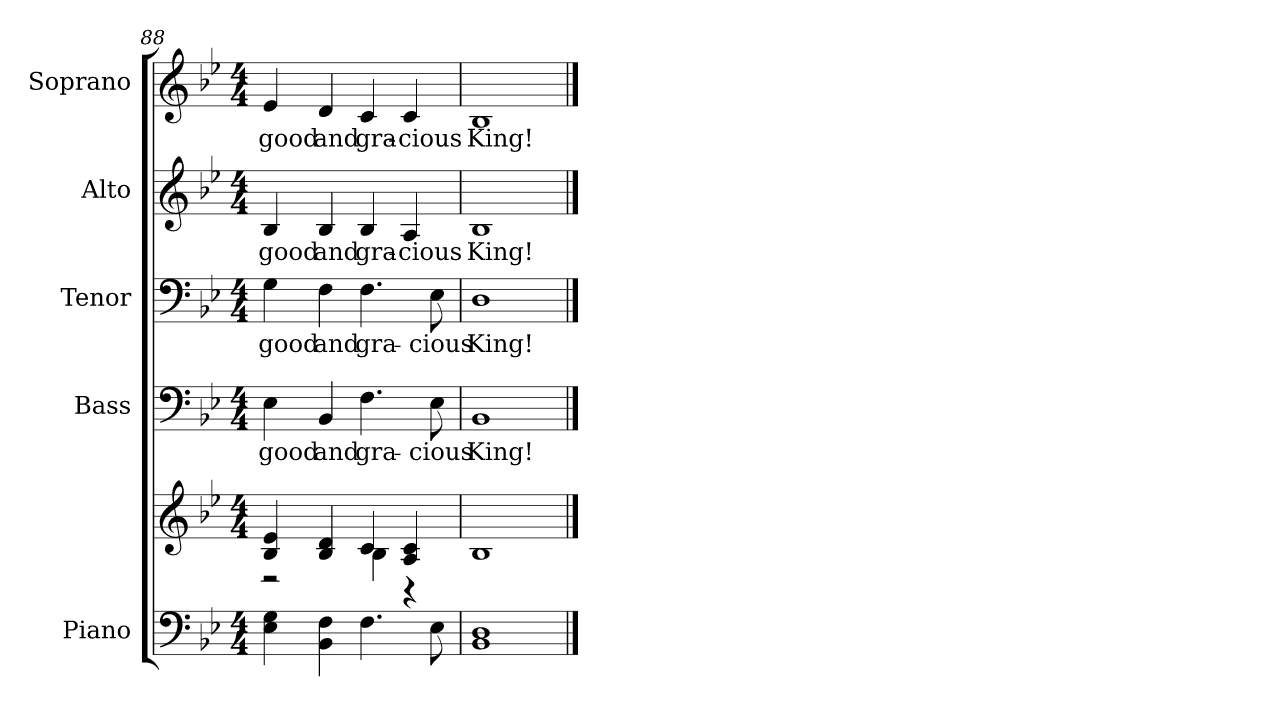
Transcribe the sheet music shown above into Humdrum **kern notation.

**kern	**kern	**kern	**text	**kern	**text	**kern	**text	**kern	**text
*part5	*part5	*part4	*part4	*part3	*part3	*part2	*part2	*part1	*part1
*staff6	*staff5	*staff4	*staff4	*staff3	*staff3	*staff2	*staff2	*staff1	*staff1
*I"Piano	*	*I"Bass	*	*I"Tenor	*	*I"Alto	*	*I"Soprano	*
*I'Pno.	*	*I'B.	*	*	*	*I'A.	*	*I'S.	*
!!LO:PB:g=z
*clefF4	*clefG2	*clefF4	*	*clefF4	*	*clefG2	*	*clefG2	*
*k[b-e-]	*k[b-e-]	*k[b-e-]	*	*k[b-e-]	*	*k[b-e-]	*	*k[b-e-]	*
*B-:	*B-:	*B-:	*	*B-:	*	*B-:	*	*B-:	*
*M4/4	*M4/4	*M4/4	*	*M4/4	*	*M4/4	*	*M4/4	*
=88	=88	=88	=88	=88	=88	=88	=88	=88	=88
*	*^	*	*	*	*	*	*	*	*
!	!	!	!	!LO:LY:b:color=#000000	!	!	!	!	!	!
!	!	!	!	!	!	!LO:LY:b:color=#000000	!	!	!	!
!	!	!	!	!	!	!	!	!LO:LY:b:color=#000000	!	!
!	!	!	!	!	!	!	!	!	!	!LO:LY:b:color=#000000
4E-i\ 4Gi	4B-i/ 4e-i	2r	4E-i\	good	4Gi\	good	4B-i/	good	4e-i/	good
!	!	!	!	!LO:LY:b:color=#000000	!	!	!	!	!	!
!	!	!	!	!	!	!LO:LY:b:color=#000000	!	!	!	!
!	!	!	!	!	!	!	!	!LO:LY:b:color=#000000	!	!
!	!	!	!	!	!	!	!	!	!	!LO:LY:b:color=#000000
4BB-i\ 4Fi	4B-i/ 4di	.	4BB-i/	and	4Fi\	and	4B-i/	and	4di/	and
!	!	!	!	!LO:LY:b:color=#000000	!	!	!	!	!	!
!	!	!	!	!	!	!LO:LY:b:color=#000000	!	!	!	!
!	!	!	!	!	!	!	!	!LO:LY:b:color=#000000	!	!
!	!	!	!	!	!	!	!	!	!	!LO:LY:b:color=#000000
4.Fi\	4ci/	4B-i\	4.Fi\	gra-	4.Fi\	gra-	4B-i/	gra-	4ci/	gra-
!	!	!	!	!	!	!	!	!LO:LY:b:color=#000000	!	!
!	!	!	!	!	!	!	!	!	!	!LO:LY:b:color=#000000
.	4Ai/ 4ci	4r	.	.	.	.	4Ai/	-cious	4ci/	-cious
!	!	!	!	!LO:LY:b:color=#000000	!	!	!	!	!	!
!	!	!	!	!	!	!LO:LY:b:color=#000000	!	!	!	!
8E-i\	.	.	8E-i\	-cious	8E-i\	-cious	.	.	.	.
*	*v	*v	*	*	*	*	*	*	*	*
=89	=89	=89	=89	=89	=89	=89	=89	=89	=89
!	!	!	!LO:LY:b:color=#000000	!	!	!	!	!	!
!	!	!	!	!	!LO:LY:b:color=#000000	!	!	!	!
!	!	!	!	!	!	!	!LO:LY:b:color=#000000	!	!
!	!	!	!	!	!	!	!	!	!LO:LY:b:color=#000000
1BB-i 1Di	1B-i	1BB-i	King!	1Di	King!	1B-i	King!	1B-i	King!
==	==	==	==	==	==	==	==	==	==
*-	*-	*-	*-	*-	*-	*-	*-	*-	*-
